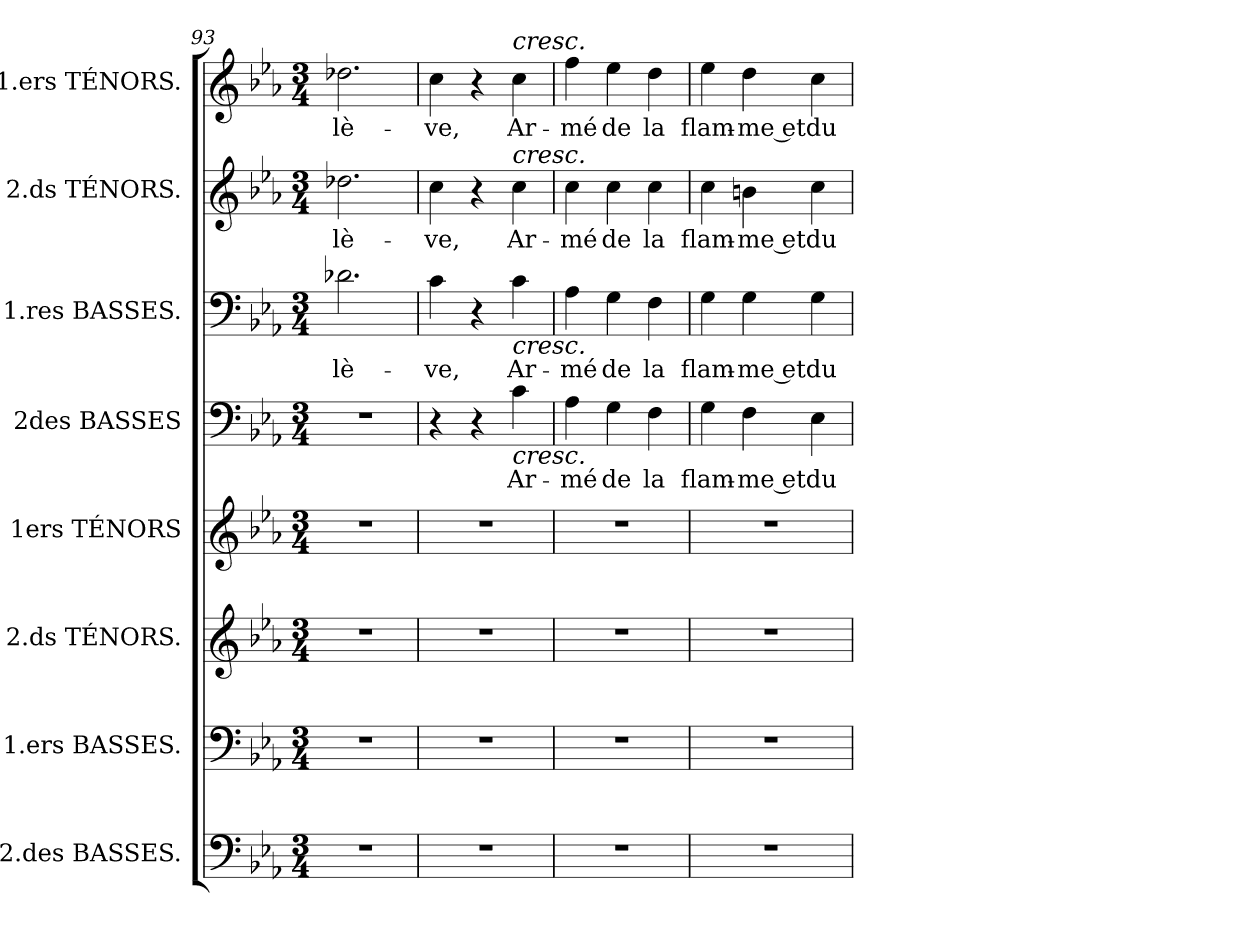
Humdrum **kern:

**kern	**kern	**kern	**kern	**kern	**text	**kern	**text	**kern	**text	**kern	**text
*part8	*part7	*part6	*part5	*part4	*part4	*part3	*part3	*part2	*part2	*part1	*part1
*staff8	*staff7	*staff6	*staff5	*staff4	*staff4	*staff3	*staff3	*staff2	*staff2	*staff1	*staff1
*I"2.des BASSES.	*I"1.ers BASSES.	*I"2.ds TÉNORS.	*I"1ers TÉNORS	*I"2des BASSES	*	*I"1.res BASSES.	*	*I"2.ds TÉNORS.	*	*I"1.ers TÉNORS.	*
*clefF4	*clefF4	*clefG2	*clefG2	*clefF4	*	*clefF4	*	*clefG2	*	*clefG2	*
*k[b-e-a-]	*k[b-e-a-]	*k[b-e-a-]	*k[b-e-a-]	*k[b-e-a-]	*	*k[b-e-a-]	*	*k[b-e-a-]	*	*k[b-e-a-]	*
*E-:	*E-:	*E-:	*E-:	*E-:	*	*E-:	*	*E-:	*	*E-:	*
*M3/4	*M3/4	*M3/4	*M3/4	*M3/4	*	*M3/4	*	*M3/4	*	*M3/4	*
=93	=93	=93	=93	=93	=93	=93	=93	=93	=93	=93	=93
!LO:N:vis=1	!LO:N:vis=1	!LO:N:vis=1	!LO:N:vis=1	!LO:N:vis=1	!	!	!	!	!	!	!
!	!	!	!	!	!	!	!LO:LY:b	!	!	!	!
!	!	!	!	!	!	!	!	!	!LO:LY:b	!	!
!	!	!	!	!	!	!	!	!	!	!	!LO:LY:b
2.r	2.r	2.r	2.r	2.r	.	2.d-X\	lè-	2.dd-X\	lè-	2.dd-X\	lè-
!!LO:LB:g=z
=94	=94	=94	=94	=94	=94	=94	=94	=94	=94	=94	=94
!LO:N:vis=1	!LO:N:vis=1	!LO:N:vis=1	!LO:N:vis=1	!	!	!	!	!	!	!	!
!	!	!	!	!	!	!	!LO:LY:b	!	!	!	!
!	!	!	!	!	!	!	!	!	!LO:LY:b	!	!
!	!	!	!	!	!	!	!	!	!	!	!LO:LY:b
2.r	2.r	2.r	2.r	4r	.	4c\	-ve,	4cc\	-ve,	4cc\	-ve,
.	.	.	.	4r	.	4r	.	4r	.	4r	.
!	!	!	!	!	!LO:LY:b	!	!	!	!	!	!
!	!	!	!	!	!	!	!LO:LY:b	!	!	!	!
!	!	!	!	!	!	!	!	!	!LO:LY:b	!	!
!	!	!	!	!	!	!	!	!	!	!LO:TX:a:i:t=cresc.	!
!	!	!	!	!	!	!	!	!LO:TX:a:i:t=cresc.	!	!	!
!	!	!	!	!	!	!LO:TX:b:i:t=cresc.	!	!	!	!	!
!	!	!	!	!LO:TX:b:i:t=cresc.	!	!	!	!	!	!	!
!	!	!	!	!	!	!	!	!	!	!	!LO:LY:b
.	.	.	.	4c\	Ar-	4c\	Ar-	4cc\	Ar-	4cc\	Ar-
=95	=95	=95	=95	=95	=95	=95	=95	=95	=95	=95	=95
!LO:N:vis=1	!LO:N:vis=1	!LO:N:vis=1	!LO:N:vis=1	!	!	!	!	!	!	!	!
!	!	!	!	!	!LO:LY:b	!	!	!	!	!	!
!	!	!	!	!	!	!	!LO:LY:b	!	!	!	!
!	!	!	!	!	!	!	!	!	!LO:LY:b	!	!
!	!	!	!	!	!	!	!	!	!	!	!LO:LY:b
2.r	2.r	2.r	2.r	4A-\	-mé	4A-\	-mé	4cc\	-mé	4ff\	-mé
!	!	!	!	!	!LO:LY:b	!	!	!	!	!	!
!	!	!	!	!	!	!	!LO:LY:b	!	!	!	!
!	!	!	!	!	!	!	!	!	!LO:LY:b	!	!
!	!	!	!	!	!	!	!	!	!	!	!LO:LY:b
.	.	.	.	4G\	de	4G\	de	4cc\	de	4ee-\	de
!	!	!	!	!	!LO:LY:b	!	!	!	!	!	!
!	!	!	!	!	!	!	!LO:LY:b	!	!	!	!
!	!	!	!	!	!	!	!	!	!LO:LY:b	!	!
!	!	!	!	!	!	!	!	!	!	!	!LO:LY:b
.	.	.	.	4F\	la	4F\	la	4cc\	la	4dd\	la
=96	=96	=96	=96	=96	=96	=96	=96	=96	=96	=96	=96
!LO:N:vis=1	!LO:N:vis=1	!LO:N:vis=1	!LO:N:vis=1	!	!	!	!	!	!	!	!
!	!	!	!	!	!LO:LY:b	!	!	!	!	!	!
!	!	!	!	!	!	!	!LO:LY:b	!	!	!	!
!	!	!	!	!	!	!	!	!	!LO:LY:b	!	!
!	!	!	!	!	!	!	!	!	!	!	!LO:LY:b
2.r	2.r	2.r	2.r	4G\	flam-	4G\	flam-	4cc\	flam-	4ee-\	flam-
!	!	!	!	!	!LO:LY:b	!	!	!	!	!	!
!	!	!	!	!	!	!	!LO:LY:b	!	!	!	!
!	!	!	!	!	!	!	!	!	!LO:LY:b	!	!
!	!	!	!	!	!	!	!	!	!	!	!LO:LY:b
.	.	.	.	4F\	-me et	4G\	-me et	4bn\	-me et	4dd\	-me et
!	!	!	!	!	!LO:LY:b	!	!	!	!	!	!
!	!	!	!	!	!	!	!LO:LY:b	!	!	!	!
!	!	!	!	!	!	!	!	!	!LO:LY:b	!	!
!	!	!	!	!	!	!	!	!	!	!	!LO:LY:b
.	.	.	.	4E-\	du	4G\	du	4cc\	du	4cc\	du
=	=	=	=	=	=	=	=	=	=	=	=
*-	*-	*-	*-	*-	*-	*-	*-	*-	*-	*-	*-
